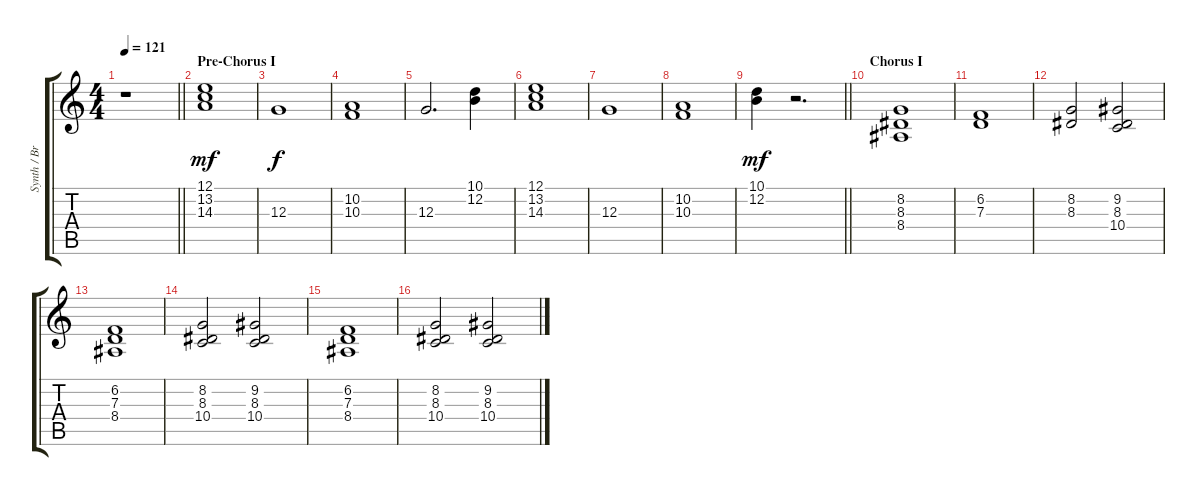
\track ("Synth / Brass" "Synth / Br") {instrument synthstrings2}
\staff {score tabs}
\tuning (E4 B3 G3 D3 A2 E2) {hide}
\ts (4 4)
\tempo 121
\clef g2
\barLineRight lightlight
\ks c
r.1{dy mf} |
\section ("" "Pre-Chorus I")
(12.1 13.2 14.3).1 |
12.3.1{dy f} |
(10.2 10.3).1 |
12.3.2{d} (10.1 12.2).4 |
(12.1 13.2 14.3).1 |
12.3.1 |
(10.2 10.3).1 |
\barLineRight lightlight
(10.1 12.2).4{dy mf} r.2{d} |
\section ("" "Chorus I")
(8.2 8.3 8.4).1 |
(6.2 7.3).1 |
(8.2 8.3).2 (9.2 8.3 10.4).2 |
(6.2 7.3 8.4).1 |
(8.2 8.3 10.4).2 (9.2 8.3 10.4).2 |
(6.2 7.3 8.4).1 |
(8.2 8.3 10.4).2 (9.2 8.3 10.4).2
